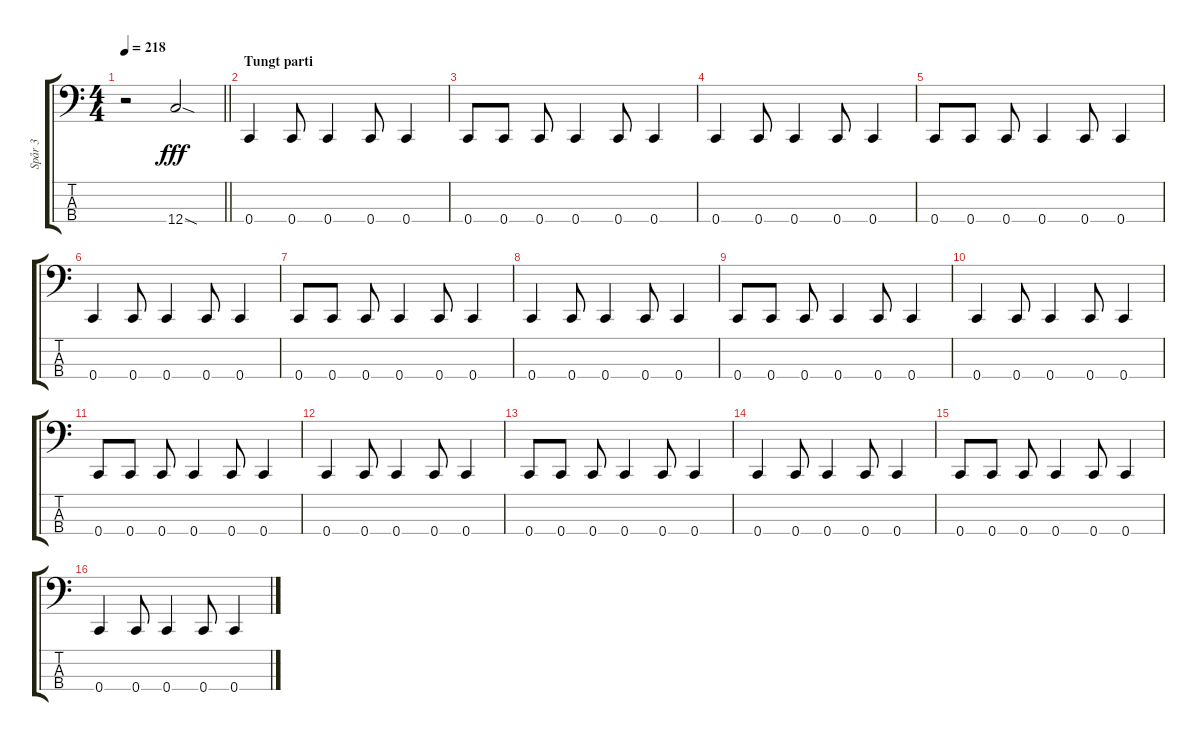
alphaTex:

\track ("Spår 3" "Spår 3") {instrument electricbassfinger}
\staff {score tabs}
\tuning (F2 C2 G1 C1) {hide}
\ts (4 4)
\tempo 218
\clef f4
\barLineRight lightlight
\ks c
r.2{dy fff} 12.4{sod}.2 |
\section ("" "Tungt parti")
0.4.4 0.4.8 0.4.4 0.4.8 0.4.4 |
0.4.8 0.4.8 0.4.8 0.4.4 0.4.8 0.4.4 |
0.4.4 0.4.8 0.4.4 0.4.8 0.4.4 |
0.4.8 0.4.8 0.4.8 0.4.4 0.4.8 0.4.4 |
0.4.4 0.4.8 0.4.4 0.4.8 0.4.4 |
0.4.8 0.4.8 0.4.8 0.4.4 0.4.8 0.4.4 |
0.4.4 0.4.8 0.4.4 0.4.8 0.4.4 |
0.4.8 0.4.8 0.4.8 0.4.4 0.4.8 0.4.4 |
0.4.4 0.4.8 0.4.4 0.4.8 0.4.4 |
0.4.8 0.4.8 0.4.8 0.4.4 0.4.8 0.4.4 |
0.4.4 0.4.8 0.4.4 0.4.8 0.4.4 |
0.4.8 0.4.8 0.4.8 0.4.4 0.4.8 0.4.4 |
0.4.4 0.4.8 0.4.4 0.4.8 0.4.4 |
0.4.8 0.4.8 0.4.8 0.4.4 0.4.8 0.4.4 |
0.4.4 0.4.8 0.4.4 0.4.8 0.4.4
